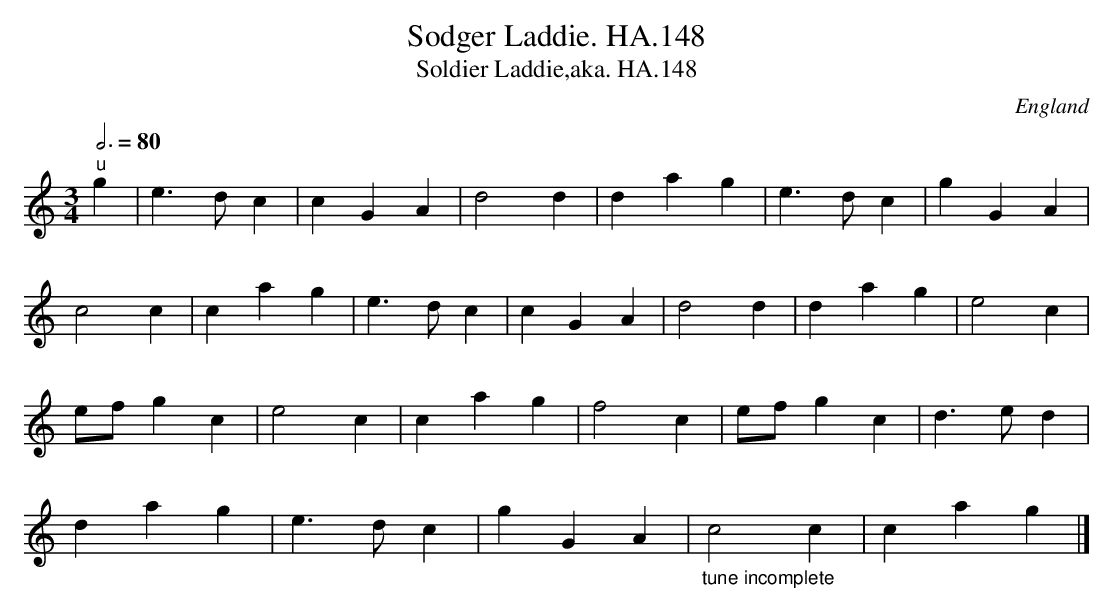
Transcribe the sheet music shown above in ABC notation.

X:1
T:Sodger Laddie. HA.148
T:Soldier Laddie,aka. HA.148
M:3/4
L:1/4
Q:3/4=80
O:England
K:C major
"^u"g|e3/2d/2c|cGA|d2d|dag|e3/2d/2c|gGA|!
c2c|cag|e3/2d/2c|cGA|d2d|dag|e2c|!
e/2f/2 gc|e2c|cag|f2c|e/2f/2gc|d3/2e/2d|!
dag|e3/2d/2c|gGA|"_tune incomplete"c2c|cag|]
